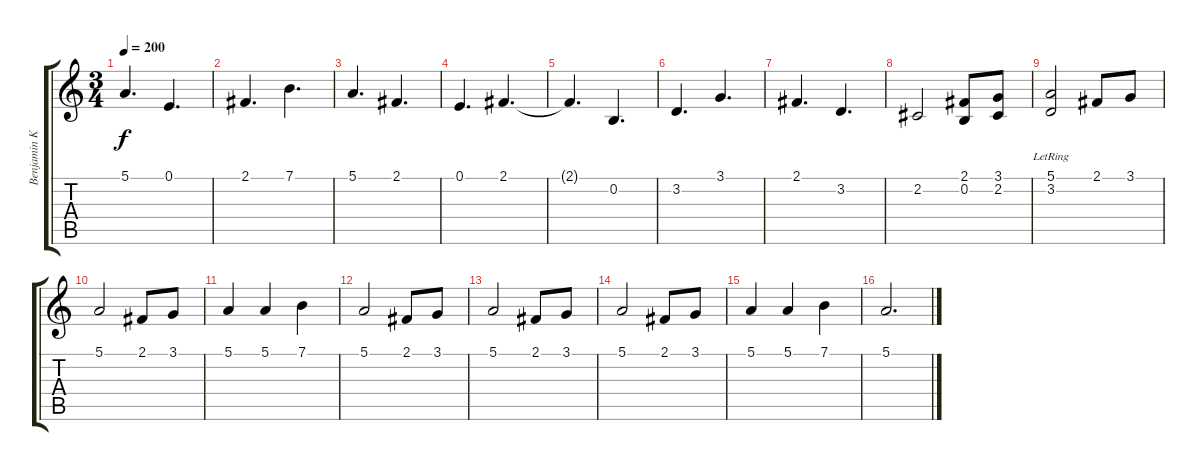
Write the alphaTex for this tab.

\track ("Benjamin Kowalewicz" "Benjamin K") {instrument electricgrandpiano}
\staff {score tabs}
\tuning (E4 B3 G3 D3 A2 E2) {hide}
\ts (3 4)
\tempo 200
\clef g2
\ks c
5.1{t}.4{d dy f} 0.1.4{d} |
2.1.4{d} 7.1.4{d} |
5.1.4{d} 2.1.4{d} |
0.1.4{d} 2.1.4{d} |
2.1{t}.4{d} 0.2.4{d} |
3.2.4{d} 3.1.4{d} |
2.1.4{d} 3.2.4{d} |
2.2.2 (2.1 0.2).8 (3.1 2.2).8 |
(5.1 3.2{lr}).2 2.1.8 3.1.8 |
5.1.2 2.1.8 3.1.8 |
5.1.4 5.1.4 7.1.4 |
5.1.2 2.1.8 3.1.8 |
5.1.2 2.1.8 3.1.8 |
5.1.2 2.1.8 3.1.8 |
5.1.4 5.1.4 7.1.4 |
5.1.2{d}
